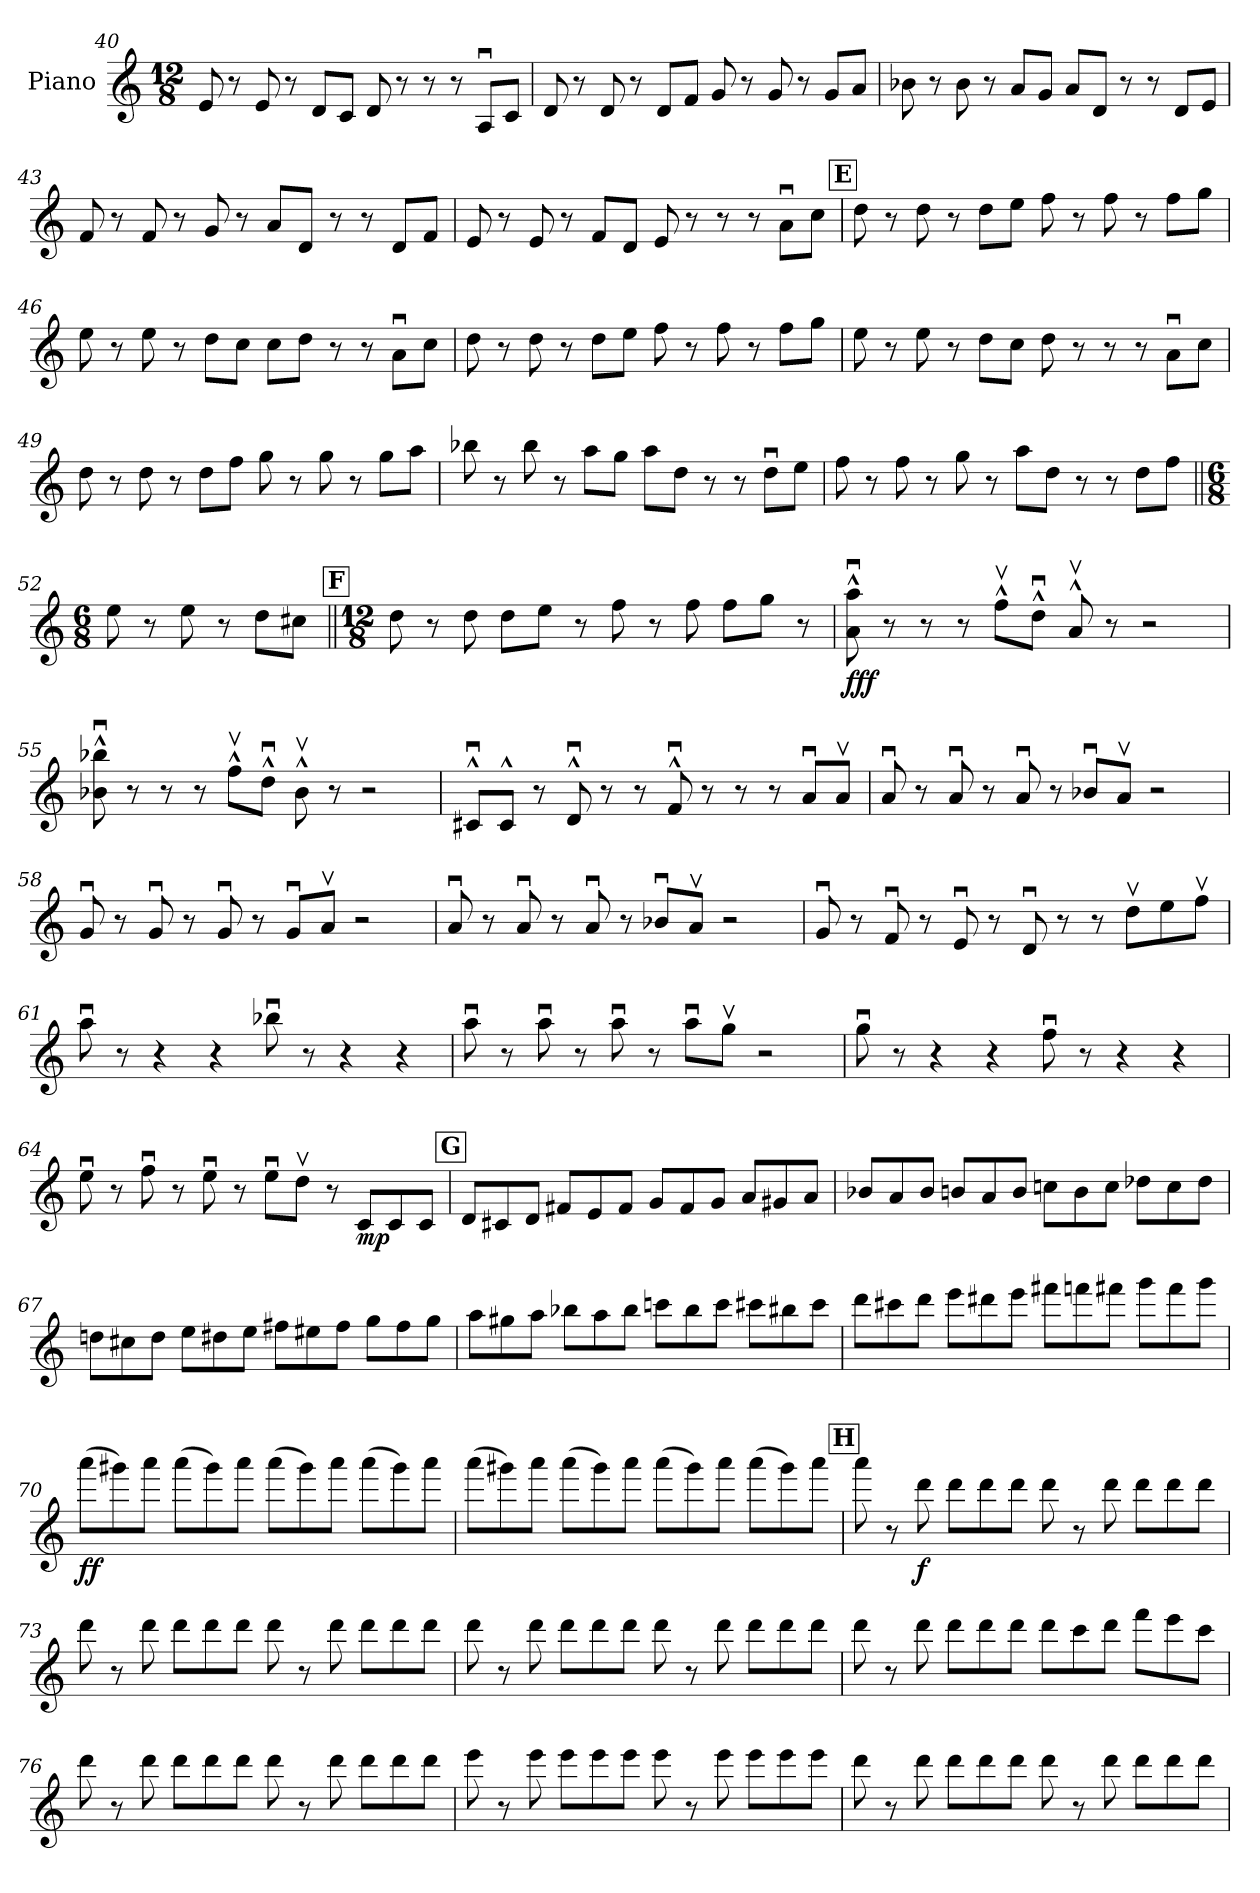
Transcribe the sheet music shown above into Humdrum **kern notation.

**kern	**dynam
*part1	*part1
*staff1	*staff1
*I"Piano	*
*I'Pno.	*
!!LO:LB:g=z
*clefG2	*
*k[]	*
*M12/8	*
=40	=40
8e/	.
8r	.
8e/	.
8r	.
8d/L	.
8c/J	.
8d/	.
8r	.
8r	.
8r	.
8Au/L	.
8c/J	.
=41	=41
8d/	.
8r	.
8d/	.
8r	.
8d/L	.
8f/J	.
8g/	.
8r	.
8g/	.
8r	.
8g/L	.
8a/J	.
=42	=42
8b-X\	.
8r	.
8b-\	.
8r	.
8a/L	.
8g/J	.
8a/L	.
8d/J	.
8r	.
8r	.
8d/L	.
8e/J	.
!!LO:LB:g=z
=43	=43
8f/	.
8r	.
8f/	.
8r	.
8g/	.
8r	.
8a/L	.
8d/J	.
8r	.
8r	.
8d/L	.
8f/J	.
=44	=44
8e/	.
8r	.
8e/	.
8r	.
8f/L	.
8d/J	.
8e/	.
8r	.
8r	.
8r	.
8au\L	.
8cc\J	.
!!LO:REH:place=s1:a:B:fs=14:t=E
=45	=45
8dd\	.
8r	.
8dd\	.
8r	.
8dd\L	.
8ee\J	.
8ff\	.
8r	.
8ff\	.
8r	.
8ff\L	.
8gg\J	.
!!LO:LB:g=z
=46	=46
8ee\	.
8r	.
8ee\	.
8r	.
8dd\L	.
8cc\J	.
8cc\L	.
8dd\J	.
8r	.
8r	.
8au\L	.
8cc\J	.
=47	=47
8dd\	.
8r	.
8dd\	.
8r	.
8dd\L	.
8ee\J	.
8ff\	.
8r	.
8ff\	.
8r	.
8ff\L	.
8gg\J	.
=48	=48
8ee\	.
8r	.
8ee\	.
8r	.
8dd\L	.
8cc\J	.
8dd\	.
8r	.
8r	.
8r	.
8au\L	.
8cc\J	.
=49	=49
8dd\	.
8r	.
8dd\	.
8r	.
8dd\L	.
8ff\J	.
8gg\	.
8r	.
8gg\	.
8r	.
8gg\L	.
8aa\J	.
!!LO:LB:g=z
=50	=50
8bb-X\	.
8r	.
8bb-\	.
8r	.
8aa\L	.
8gg\J	.
8aa\L	.
8dd\J	.
8r	.
8r	.
8ddu\L	.
8ee\J	.
=51	=51
8ff\	.
8r	.
8ff\	.
8r	.
8gg\	.
8r	.
8aa\L	.
8dd\J	.
8r	.
8r	.
8dd\L	.
8ff\J	.
=52||	=52||
*M6/8	*
8ee\	.
8r	.
8ee\	.
8r	.
8dd\L	.
8cc#X\J	.
!!LO:REH:place=s1:a:B:fs=14:t=F
=53||	=53||
*M12/8	*
8dd\	.
8r	.
8dd\	.
8dd\L	.
8ee\J	.
8r	.
8ff\	.
8r	.
8ff\	.
8ff\L	.
8gg\J	.
8r	.
!!LO:LB:g=z
=54	=54
!	!LO:DY:b
8a\u^^ 8aa\u^^	fff
8r	.
8r	.
8r	.
8ffv^^\L	.
8ddu^^\J	.
8av^^/	.
8r	.
2r	.
=55	=55
8b-X\u^^ 8bb-X\u^^	.
8r	.
8r	.
8r	.
8ffv^^\L	.
8ddu^^\J	.
8b-v^^\	.
8r	.
2r	.
=56	=56
8c#Xu^^/L	.
8c#^^/J	.
8r	.
8du^^/	.
8r	.
8r	.
8fu^^/	.
8r	.
8r	.
8r	.
8au/L	.
8av/J	.
=57	=57
8au/	.
8r	.
8au/	.
8r	.
8au/	.
8r	.
8b-Xu/L	.
8av/J	.
2r	.
!!LO:PB:g=z
=58	=58
8gu/	.
8r	.
8gu/	.
8r	.
8gu/	.
8r	.
8gu/L	.
8av/J	.
2r	.
=59	=59
8au/	.
8r	.
8au/	.
8r	.
8au/	.
8r	.
8b-Xu/L	.
8av/J	.
2r	.
=60	=60
8gu/	.
8r	.
8fu/	.
8r	.
8eu/	.
8r	.
8du/	.
8r	.
8r	.
8ddv\L	.
8ee\	.
8ffv\J	.
=61	=61
8aau\	.
8r	.
4r	.
4r	.
8bb-Xu\	.
8r	.
4r	.
4r	.
!!LO:LB:g=z
=62	=62
8aau\	.
8r	.
8aau\	.
8r	.
8aau\	.
8r	.
8aau\L	.
8ggv\J	.
2r	.
=63	=63
8ggu\	.
8r	.
4r	.
4r	.
8ffu\	.
8r	.
4r	.
4r	.
=64	=64
8eeu\	.
8r	.
8ffu\	.
8r	.
8eeu\	.
8r	.
8eeu\L	.
8ddv\J	.
8r	.
!	!LO:DY:b
8c/L	mp
8c/	.
8c/J	.
!!LO:REH:place=s1:a:B:fs=14:t=G
=65	=65
8d/L	.
8c#X/	.
8d/J	.
8f#X/L	.
8e/	.
8f#/J	.
8g/L	.
8f#/	.
8g/J	.
8a/L	.
8g#X/	.
8a/J	.
!!LO:LB:g=z
=66	=66
8b-X/L	.
8a/	.
8b-/J	.
8bn/L	.
8a/	.
8b/J	.
8ccn\L	.
8b\	.
8cc\J	.
8dd-X\L	.
8cc\	.
8dd-\J	.
=67	=67
8ddn\L	.
8cc#X\	.
8dd\J	.
8ee\L	.
8dd#X\	.
8ee\J	.
8ff#X\L	.
8ee#X\	.
8ff#\J	.
8gg\L	.
8ff#\	.
8gg\J	.
!!LO:LB:g=z
=68	=68
8aa\L	.
8gg#X\	.
8aa\J	.
8bb-X\L	.
8aa\	.
8bb-\J	.
8cccn\L	.
8bb-\	.
8ccc\J	.
8ccc#X\L	.
8bb#X\	.
8ccc#\J	.
=69	=69
8ddd\L	.
8ccc#X\	.
8ddd\J	.
8eee\L	.
8ddd#X\	.
8eee\J	.
8fff#X\L	.
8fffn\	.
8fff#X\J	.
8ggg\L	.
8fff#\	.
8ggg\J	.
!!LO:LB:g=z
=70	=70
!	!LO:DY:b
(8aaa\L	ff
8ggg#X\)	.
8aaa\J	.
(8aaa\L	.
8ggg#\)	.
8aaa\J	.
(8aaa\L	.
8ggg#\)	.
8aaa\J	.
(8aaa\L	.
8ggg#\)	.
8aaa\J	.
=71	=71
(8aaa\L	.
8ggg#X\)	.
8aaa\J	.
(8aaa\L	.
8ggg#\)	.
8aaa\J	.
(8aaa\L	.
8ggg#\)	.
8aaa\J	.
(8aaa\L	.
8ggg#\)	.
8aaa\J	.
!!LO:LB:g=z
!!LO:REH:place=s1:a:B:fs=14:t=H
=72	=72
8aaa\	.
8r	.
!	!LO:DY:b
8ddd\	f
8ddd\L	.
8ddd\	.
8ddd\J	.
8ddd\	.
8r	.
8ddd\	.
8ddd\L	.
8ddd\	.
8ddd\J	.
=73	=73
8ddd\	.
8r	.
8ddd\	.
8ddd\L	.
8ddd\	.
8ddd\J	.
8ddd\	.
8r	.
8ddd\	.
8ddd\L	.
8ddd\	.
8ddd\J	.
=74	=74
8ddd\	.
8r	.
8ddd\	.
8ddd\L	.
8ddd\	.
8ddd\J	.
8ddd\	.
8r	.
8ddd\	.
8ddd\L	.
8ddd\	.
8ddd\J	.
!!LO:LB:g=z
=75	=75
8ddd\	.
8r	.
8ddd\	.
8ddd\L	.
8ddd\	.
8ddd\J	.
8ddd\L	.
8ccc\	.
8ddd\J	.
8fff\L	.
8eee\	.
8ccc\J	.
=76	=76
8ddd\	.
8r	.
8ddd\	.
8ddd\L	.
8ddd\	.
8ddd\J	.
8ddd\	.
8r	.
8ddd\	.
8ddd\L	.
8ddd\	.
8ddd\J	.
=77	=77
8eee\	.
8r	.
8eee\	.
8eee\L	.
8eee\	.
8eee\J	.
8eee\	.
8r	.
8eee\	.
8eee\L	.
8eee\	.
8eee\J	.
!!LO:LB:g=z
=78	=78
8ddd\	.
8r	.
8ddd\	.
8ddd\L	.
8ddd\	.
8ddd\J	.
8ddd\	.
8r	.
8ddd\	.
8ddd\L	.
8ddd\	.
8ddd\J	.
=	=
*-	*-
